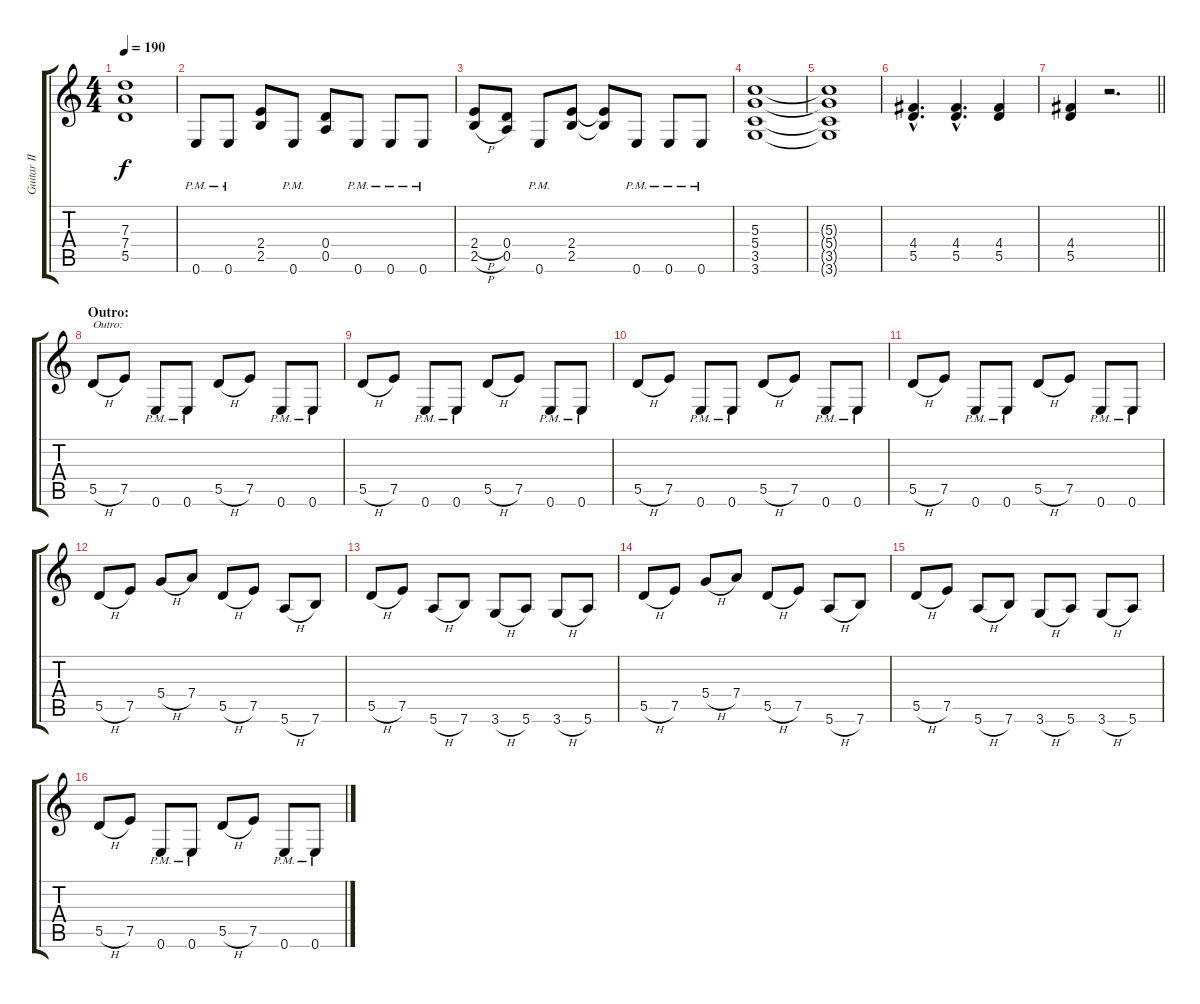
\track ("Guitar II" "Guitar II") {instrument distortionguitar}
\staff {score tabs}
\tuning (E4 B3 G3 D3 A2 E2) {hide}
\ts (4 4)
\tempo 190
\clef g2
\ks c
(7.3 7.4 5.5).1{dy f} |
0.6{pm}.8 0.6{pm}.8 (2.4 2.5).8 0.6{pm}.8 (0.4 0.5).8 0.6{pm}.8 0.6{pm}.8 0.6{pm}.8 |
(2.4{h} 2.5{h}).8 (0.4 0.5).8 0.6{pm}.8 (2.4 2.5).8 (2.4{t} 2.5{t}).8 0.6{pm}.8 0.6{pm}.8 0.6{pm}.8 |
(5.3 5.4 3.5 3.6).1 |
(5.3{t} 5.4{t} 3.5{t} 3.6{t}).1 |
(4.4{hac} 5.5{hac}).4{d} (4.4{hac} 5.5{hac}).4{d} (4.4 5.5).4 |
\barLineRight lightlight
(4.4 5.5).4 r.2{d} |
\section ("" "Outro:")
5.5{h}.8{txt "Outro:"} 7.5.8 0.6{pm}.8 0.6{pm}.8 5.5{h}.8 7.5.8 0.6{pm}.8 0.6{pm}.8 |
5.5{h}.8 7.5.8 0.6{pm}.8 0.6{pm}.8 5.5{h}.8 7.5.8 0.6{pm}.8 0.6{pm}.8 |
5.5{h}.8 7.5.8 0.6{pm}.8 0.6{pm}.8 5.5{h}.8 7.5.8 0.6{pm}.8 0.6{pm}.8 |
5.5{h}.8 7.5.8 0.6{pm}.8 0.6{pm}.8 5.5{h}.8 7.5.8 0.6{pm}.8 0.6{pm}.8 |
5.5{h}.8 7.5.8 5.4{h}.8 7.4.8 5.5{h}.8 7.5.8 5.6{h}.8 7.6.8 |
5.5{h}.8 7.5.8 5.6{h}.8 7.6.8 3.6{h}.8 5.6.8 3.6{h}.8 5.6.8 |
5.5{h}.8 7.5.8 5.4{h}.8 7.4.8 5.5{h}.8 7.5.8 5.6{h}.8 7.6.8 |
5.5{h}.8 7.5.8 5.6{h}.8 7.6.8 3.6{h}.8 5.6.8 3.6{h}.8 5.6.8 |
5.5{h}.8 7.5.8 0.6{pm}.8 0.6{pm}.8 5.5{h}.8 7.5.8 0.6{pm}.8 0.6{pm}.8
